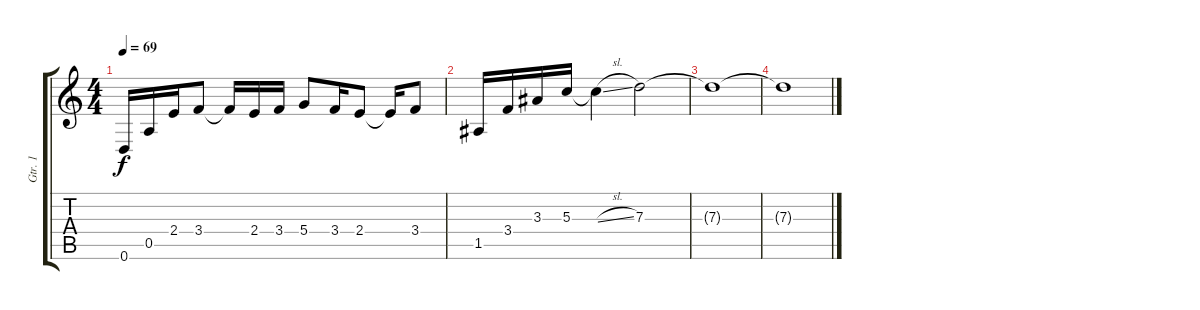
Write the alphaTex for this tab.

\track ("Gtr. 1" "Gtr. 1") {instrument distortionguitar}
\staff {score tabs}
\tuning (E4 B3 G3 D3 A2 D2) {hide}
\ts (4 4)
\tempo 69
\clef g2
\ks c
0.6.16{dy f} 0.5.16 2.4.16 3.4.8 3.4{t}.16 2.4.16 3.4.16 5.4.8 3.4.16 2.4.8 2.4{t}.16 3.4.8 |
1.5.16 3.4.16 3.3.16 5.3.16 5.3{sl t}.4 7.3.2{volume 0} |
7.3{t}.1 |
7.3{t}.1
